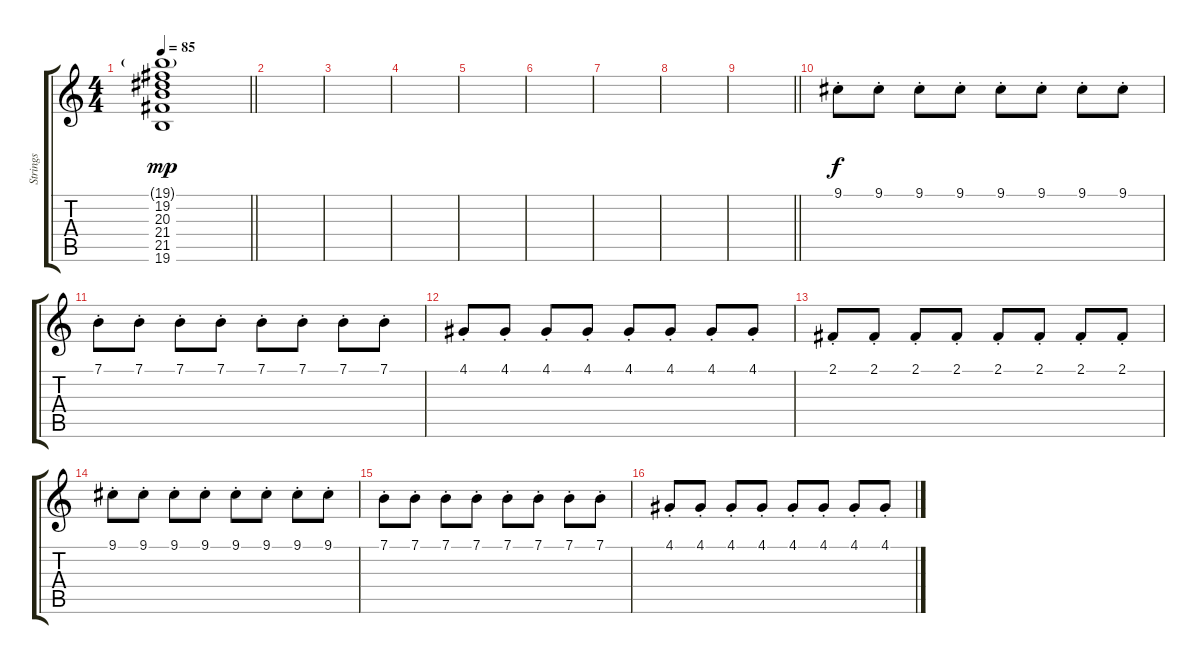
\track ("Strings" "Strings") {instrument stringensemble1}
\staff {score tabs}
\tuning (E4 B3 G3 D3 A2 E2) {hide}
\ts (4 4)
\tempo 85
\clef g2
\barLineRight lightlight
\ks c
(19.1{g} 19.2 20.3 21.4 21.5 19.6).1{dy mp volume 3} |
|
|
|
|
|
|
|
\barLineRight lightlight
|
9.1{st}.8{dy f volume 12} 9.1{st}.8 9.1{st}.8 9.1{st}.8 9.1{st}.8 9.1{st}.8 9.1{st}.8 9.1{st}.8 |
7.1{st}.8 7.1{st}.8 7.1{st}.8 7.1{st}.8 7.1{st}.8 7.1{st}.8 7.1{st}.8 7.1{st}.8 |
4.1{st}.8 4.1{st}.8 4.1{st}.8 4.1{st}.8 4.1{st}.8 4.1{st}.8 4.1{st}.8 4.1{st}.8 |
2.1{st}.8 2.1{st}.8 2.1{st}.8 2.1{st}.8 2.1{st}.8 2.1{st}.8 2.1{st}.8 2.1{st}.8 |
9.1{st}.8 9.1{st}.8 9.1{st}.8 9.1{st}.8 9.1{st}.8 9.1{st}.8 9.1{st}.8 9.1{st}.8 |
7.1{st}.8 7.1{st}.8 7.1{st}.8 7.1{st}.8 7.1{st}.8 7.1{st}.8 7.1{st}.8 7.1{st}.8 |
4.1{st}.8 4.1{st}.8 4.1{st}.8 4.1{st}.8 4.1{st}.8 4.1{st}.8 4.1{st}.8 4.1{st}.8
